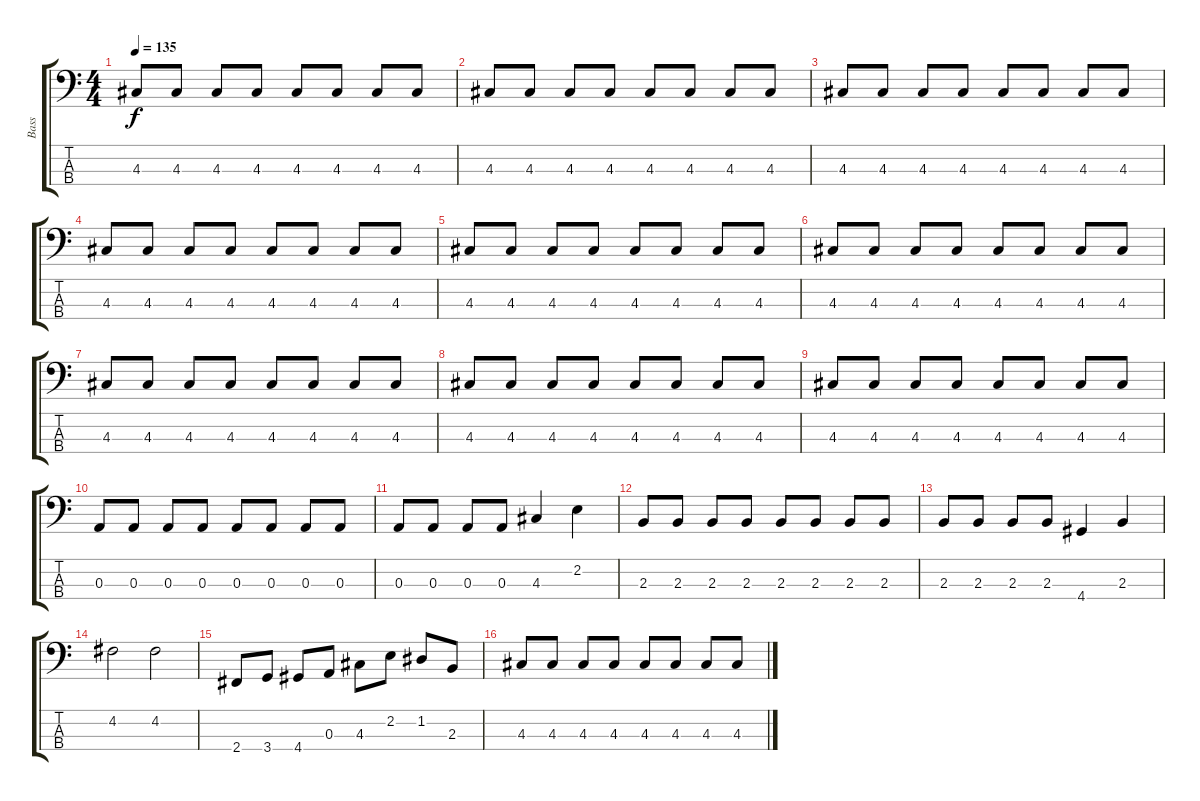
\track ("Bass" "Bass") {instrument acousticbass}
\staff {score tabs}
\tuning (G2 D2 A1 E1) {hide}
\ts (4 4)
\tempo 135
\clef f4
\ks c
4.3.8{dy f} 4.3.8 4.3.8 4.3.8 4.3.8 4.3.8 4.3.8 4.3.8 |
4.3.8 4.3.8 4.3.8 4.3.8 4.3.8 4.3.8 4.3.8 4.3.8 |
4.3.8 4.3.8 4.3.8 4.3.8 4.3.8 4.3.8 4.3.8 4.3.8 |
4.3.8 4.3.8 4.3.8 4.3.8 4.3.8 4.3.8 4.3.8 4.3.8 |
4.3.8 4.3.8 4.3.8 4.3.8 4.3.8 4.3.8 4.3.8 4.3.8 |
4.3.8 4.3.8 4.3.8 4.3.8 4.3.8 4.3.8 4.3.8 4.3.8 |
4.3.8 4.3.8 4.3.8 4.3.8 4.3.8 4.3.8 4.3.8 4.3.8 |
4.3.8 4.3.8 4.3.8 4.3.8 4.3.8 4.3.8 4.3.8 4.3.8 |
4.3.8 4.3.8 4.3.8 4.3.8 4.3.8 4.3.8 4.3.8 4.3.8 |
0.3.8 0.3.8 0.3.8 0.3.8 0.3.8 0.3.8 0.3.8 0.3.8 |
0.3.8 0.3.8 0.3.8 0.3.8 4.3.4 2.2.4 |
2.3.8 2.3.8 2.3.8 2.3.8 2.3.8 2.3.8 2.3.8 2.3.8 |
2.3.8 2.3.8 2.3.8 2.3.8 4.4.4 2.3.4 |
4.2.2 4.2.2 |
2.4.8 3.4.8 4.4.8 0.3.8 4.3.8 2.2.8 1.2.8 2.3.8 |
4.3.8 4.3.8 4.3.8 4.3.8 4.3.8 4.3.8 4.3.8 4.3.8
